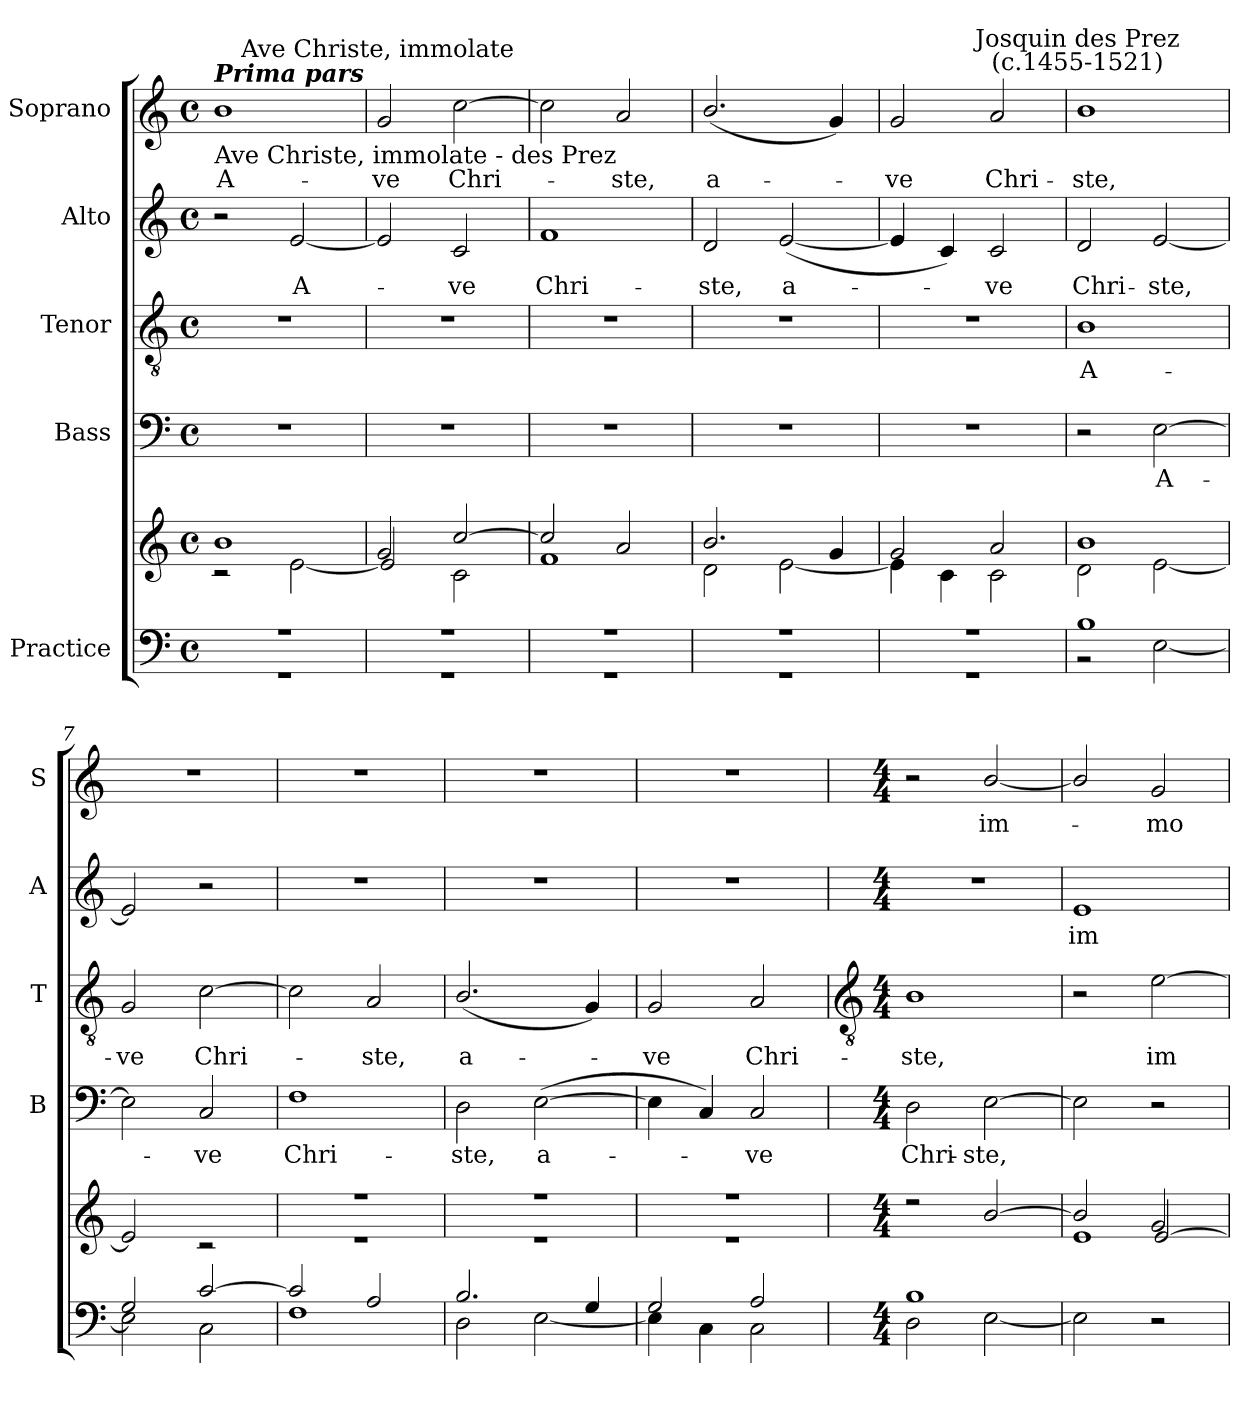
**kern	**kern	**kern	**text	**kern	**text	**kern	**text	**kern	**text
*part5	*part5	*part4	*part4	*part3	*part3	*part2	*part2	*part1	*part1
*staff6	*staff5	*staff4	*staff4	*staff3	*staff3	*staff2	*staff2	*staff1	*staff1
*I"Practice	*	*I"Bass	*	*I"Tenor	*	*I"Alto	*	*I"Soprano	*
*	*	*I'B	*	*I'T	*	*I'A	*	*I'S	*
*clefF4	*clefG2	*clefF4	*	*clefGv2	*	*clefG2	*	*clefG2	*
*k[]	*k[]	*k[]	*	*k[]	*	*k[]	*	*k[]	*
*C:	*C:	*C:	*	*C:	*	*C:	*	*C:	*
*M4/4	*M4/4	*M4/4	*	*M4/4	*	*M4/4	*	*M4/4	*
*met(c)	*met(c)	*met(c)	*	*met(c)	*	*met(c)	*	*met(c)	*
=1	=1	=1	=1	=1	=1	=1	=1	=1	=1
*^	*^	*	*	*	*	*	*	*	*
!	!	!	!	!	!	!	!	!	!	!LO:TX:a:Bi:t=Prima pars	!
!	!	!	!	!	!	!	!	!	!	!LO:TX:b:t=Ave Christe, immolate - des Prez	!
!	!	!	!	!	!	!	!	!	!	!	!LO:LY:b
1r	1r	1b	2r	1r	.	1r	.	2r	.	1b	A-
!	!	!	!	!	!	!	!	!	!LO:LY:b	!	!
.	.	.	[2e\	.	.	.	.	[2e	A-	.	.
=2	=2	=2	=2	=2	=2	=2	=2	=2	=2	=2	=2
!	!	!	!	!	!	!	!	!	!	!LO:TX:a:cj:t=Ave Christe, immolate	!
!	!	!	!	!	!	!	!	!	!	!	!LO:LY:b
1r	1r	2g	2e/]	1r	.	1r	.	2e]	.	2g	-ve
!	!	!	!	!	!	!	!	!	!LO:LY:b	!	!LO:LY:b
.	.	[2cc/	2c	.	.	.	.	2c	ve	[2cc	Chri-
=3	=3	=3	=3	=3	=3	=3	=3	=3	=3	=3	=3
!	!	!	!	!	!	!	!	!	!LO:LY:b	!	!
1r	1r	2cc/]	1f	1r	.	1r	.	1f	Chri-	2cc]	.
!	!	!	!	!	!	!	!	!	!	!	!LO:LY:b
.	.	2a	.	.	.	.	.	.	.	2a	ste,
=4	=4	=4	=4	=4	=4	=4	=4	=4	=4	=4	=4
!	!	!	!	!	!	!	!	!	!LO:LY:b	!	!LO:LY:b
1r	1r	2.b/	2d\	1r	.	1r	.	2d	-ste,	(<2.b/	a-
!	!	!	!	!	!	!	!	!	!LO:LY:b	!	!
.	.	.	[2e\	.	.	.	.	(<[2e	a-	.	.
.	.	4g	.	.	.	.	.	.	.	4g)	.
=5	=5	=5	=5	=5	=5	=5	=5	=5	=5	=5	=5
!	!	!	!	!	!	!	!	!	!	!	!LO:LY:b
1r	1r	2g	4e\]	1r	.	1r	.	4e]	.	2g	ve
.	.	.	4c\	.	.	.	.	4c)	.	.	.
!	!	!	!	!	!	!	!	!	!LO:LY:b	!	!LO:LY:b
.	.	2a	2c	.	.	.	.	2c	ve	2a	Chri-
=6	=6	=6	=6	=6	=6	=6	=6	=6	=6	=6	=6
!	!	!	!	!	!	!	!	!	!	!LO:TX:a:cj:t=Josquin des Prez\n(c.1455-1521)	!
!	!	!	!	!	!	!	!LO:LY:b	!	!LO:LY:b	!	!LO:LY:b
1B	2r	1b	2d\	2r	.	1B	A-	2d	Chri-	1b	-ste,
!	!	!	!	!	!LO:LY:b	!	!	!	!LO:LY:b	!	!
.	[2E\	.	[2e\	[2E	A-	.	.	[2e	-ste,	.	.
=7	=7	=7	=7	=7	=7	=7	=7	=7	=7	=7	=7
!	!	!	!	!	!	!	!LO:LY:b	!	!	!	!
2G	2E\]	1ryy	2e/]	2E]	.	2G	-ve	2e]	.	1r	.
!	!	!	!	!	!LO:LY:b	!	!LO:LY:b	!	!	!	!
[2c	2C\	.	2r	2C	ve	[2c	Chri-	2r	.	.	.
=8	=8	=8	=8	=8	=8	=8	=8	=8	=8	=8	=8
!	!	!	!	!	!LO:LY:b	!	!	!	!	!	!
2c/]	1F\	1r	1r	1F	Chri-	2c]	.	1r	.	1r	.
!	!	!	!	!	!	!	!LO:LY:b	!	!	!	!
2A/	.	.	.	.	.	2A	ste,	.	.	.	.
=9	=9	=9	=9	=9	=9	=9	=9	=9	=9	=9	=9
!	!	!	!	!	!LO:LY:b	!	!LO:LY:b	!	!	!	!
2.B/	2D\	1r	1r	2D	-ste,	(<2.B/	a-	1r	.	1r	.
!	!	!	!	!	!LO:LY:b	!	!	!	!	!	!
.	[2E\	.	.	(>[2E	a-	.	.	.	.	.	.
4G/	.	.	.	.	.	4G)	.	.	.	.	.
=10	=10	=10	=10	=10	=10	=10	=10	=10	=10	=10	=10
!	!	!	!	!	!	!	!LO:LY:b	!	!	!	!
2G/	4E\]	1r	1r	4E]	.	2G	ve	1r	.	1r	.
.	4C\	.	.	4C)	.	.	.	.	.	.	.
!	!	!	!	!	!LO:LY:b	!	!LO:LY:b	!	!	!	!
2A	2C\	.	.	2C	ve	2A	Chri-	.	.	.	.
!!LO:LB:g=z
=11	=11	=11	=11	=11	=11	=11	=11	=11	=11	=11	=11
*	*	*	*	*	*	*clefGv2	*	*	*	*	*
*M4/4	*	*M4/4	*	*M4/4	*	*M4/4	*	*M4/4	*	*M4/4	*
!	!	!	!	!	!LO:LY:b	!	!LO:LY:b	!	!	!	!
1B	2D\	2r	1ryy	2D	Chri-	1B	-ste,	1r	.	2r	.
!	!	!	!	!	!LO:LY:b	!	!	!	!	!	!LO:LY:b
.	[2E\	[2b/	.	[2E	-ste,	.	.	.	.	[2b/	im-
=12	=12	=12	=12	=12	=12	=12	=12	=12	=12	=12	=12
*	*	*	*^	*	*	*	*	*	*	*	*
!	!	!	!	!	!	!	!	!	!	!LO:LY:b	!	!
2ryy	2E\]	2b/]	1e\	2ryy	2E]	.	2r	.	1e	im-	2b/]	.
!	!	!	!	!	!	!	!	!LO:LY:b	!	!	!	!LO:LY:b
2ryy	2r	2g/	.	[2e	2r	.	[2e	im-	.	.	2g	mo-
*v	*v	*	*	*	*	*	*	*	*	*	*	*
*	*v	*v	*v	*	*	*	*	*	*	*	*
=	=	=	=	=	=	=	=	=	=
*-	*-	*-	*-	*-	*-	*-	*-	*-	*-
